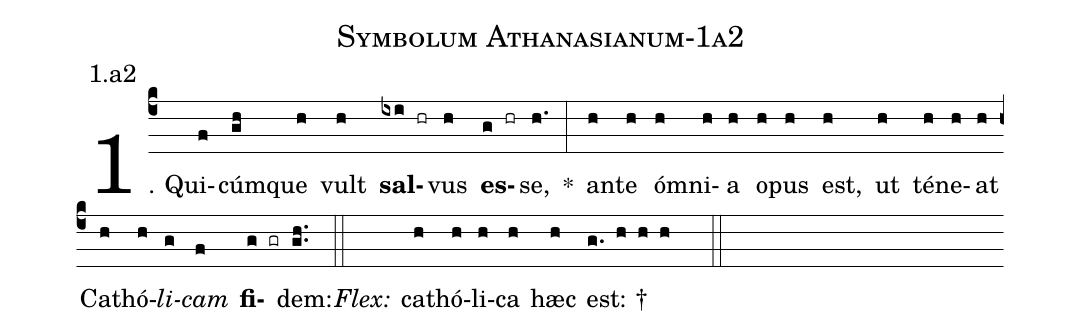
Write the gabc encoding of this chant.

name: Symbolum Athanasianum-1a2;
annotation: 1.a2;
%%
(c4)1. Qui(f)cúm(gh)que(h) vult(h) <b>sal</b>(ixi hr)vus(h) <b>es</b>(g hr)se,(h.) *(:) an(h)te(h) óm(h)ni(h)a(h) o(h)pus(h) est,(h) ut(h) té(h)ne(h)at(h) Ca(h)thó(h)<i>li</i>(g)<i>cam</i>(f) <b>fi</b>(g gr)dem:(gh..) (::)
<i>Flex:</i>()  ca(h)thó(h)li(h)ca(h) hæc(h) est: †(g. h h h  ::)
